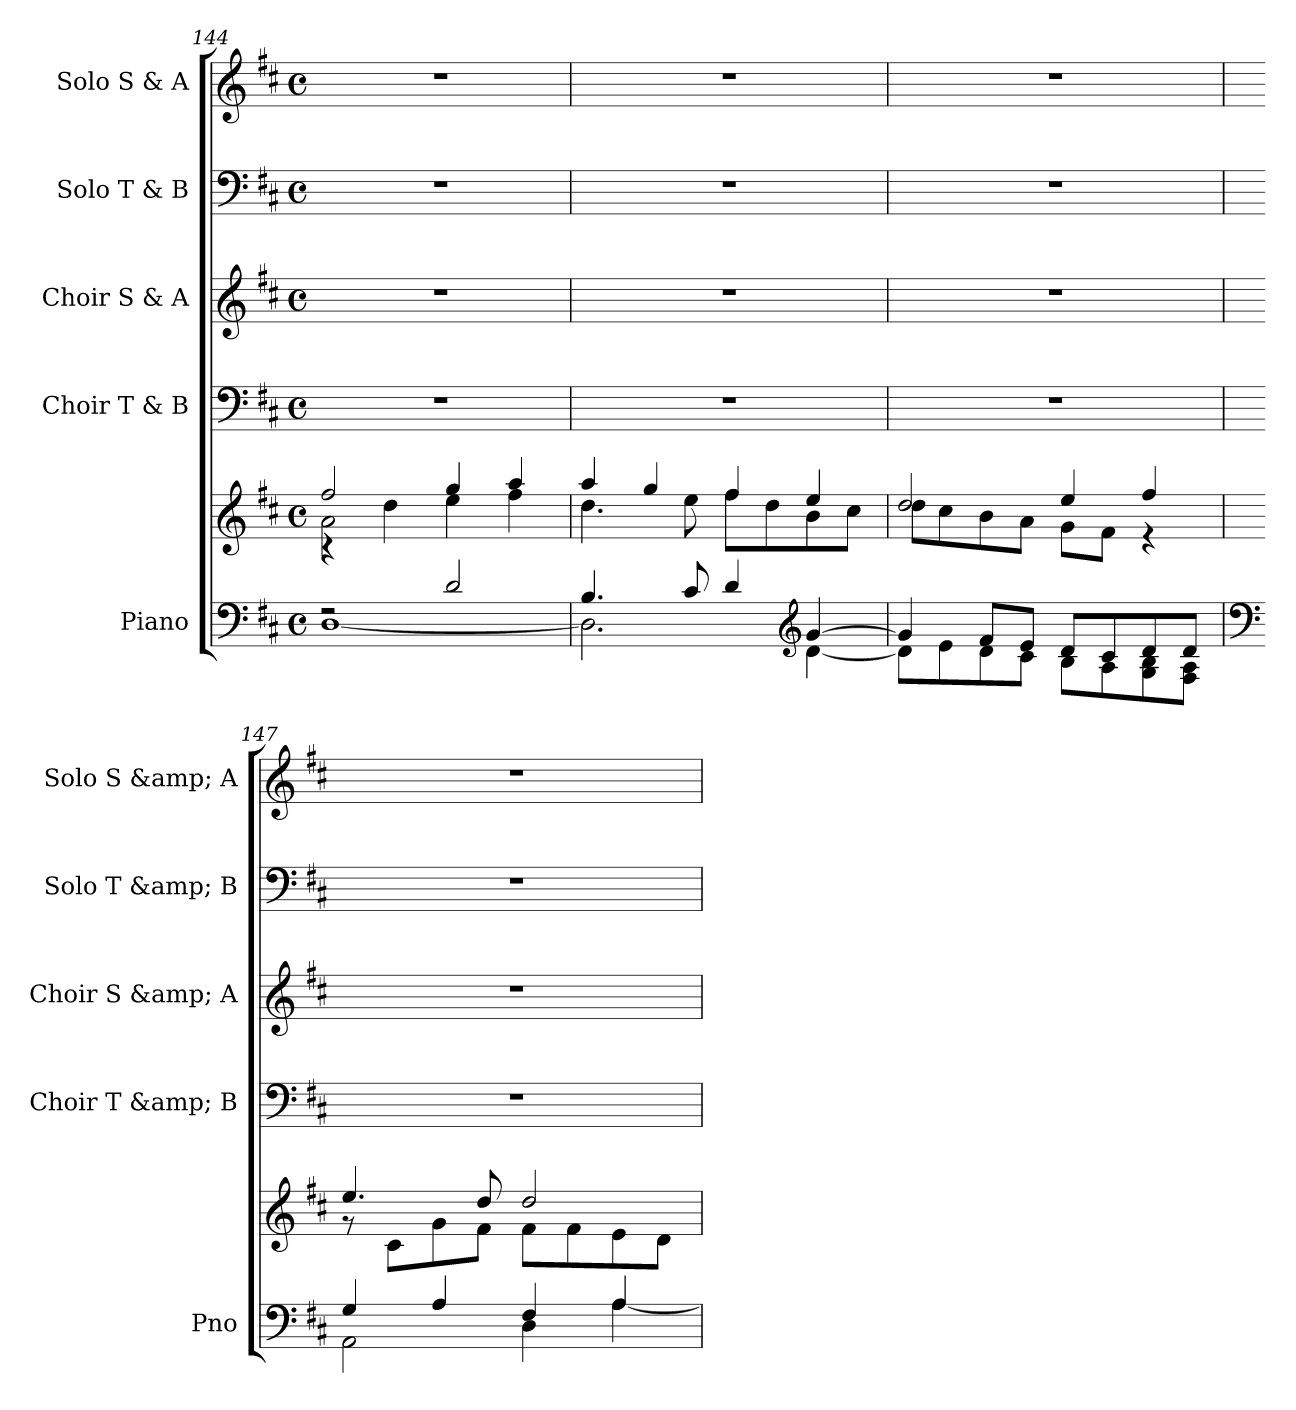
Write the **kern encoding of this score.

**kern	**kern	**kern	**kern	**kern	**kern
*part5	*part5	*part4	*part3	*part2	*part1
*staff6	*staff5	*staff4	*staff3	*staff2	*staff1
*I"Piano	*	*I"Choir T &amp; B	*I"Choir S &amp; A	*I"Solo T &amp; B	*I"Solo S &amp; A
*I'Pno	*	*I'Choir T &amp; B	*I'Choir S &amp; A	*I'Solo T &amp; B	*I'Solo S &amp; A
*clefF4	*clefG2	*clefF4	*clefG2	*clefF4	*clefG2
*k[f#c#]	*k[f#c#]	*k[f#c#]	*k[f#c#]	*k[f#c#]	*k[f#c#]
*M4/4	*M4/4	*M4/4	*M4/4	*M4/4	*M4/4
*met(c)	*met(c)	*met(c)	*met(c)	*met(c)	*met(c)
=144	=144	=144	=144	=144	=144
*^	*^	*	*	*	*
*	*	*	*^	*	*	*	*
2rF	[1D	2ff#/	4rc	2a\	1r	1r	1r	1r
.	.	.	4dd\	.	.	.	.	.
2d/	.	4gg/	4ee\	2rcccyy	.	.	.	.
.	.	4aa/	4ff#\	.	.	.	.	.
*	*	*	*v	*v	*	*	*	*
=145	=145	=145	=145	=145	=145	=145	=145
4.B/	2.D\]	4aa/	4.dd\	1r	1r	1r	1r
.	.	4gg/	.	.	.	.	.
8c#/	.	.	8ee\	.	.	.	.
4d/	.	4ff#/	8ff#\L	.	.	.	.
*clefG2	*	*	*	*	*	*	*
.	.	.	8dd\	.	.	.	.
[4g/	[4d\	4ee/	8b\	.	.	.	.
.	.	.	8cc#\J	.	.	.	.
=146	=146	=146	=146	=146	=146	=146	=146
4g/]	8d\L]	2dd/	8dd\L	1r	1r	1r	1r
.	8e\	.	8cc#\	.	.	.	.
8f#/L	8d\	.	8b\	.	.	.	.
8e/J	8c#\J	.	8a\J	.	.	.	.
8d/L	8B\L	4ee/	8g\L	.	.	.	.
8c#/	8A\	.	8f#\J	.	.	.	.
8d/	8G\ 8B\	4ff#/	4r	.	.	.	.
8d/J	8F#\ 8A\J	.	.	.	.	.	.
=147	=147	=147	=147	=147	=147	=147	=147
*clefF4	*	*	*	*	*	*	*
4G/	2AA\	4.ee/	8rg	1r	1r	1r	1r
.	.	.	8c#\L	.	.	.	.
4A/	.	.	8g\	.	.	.	.
.	.	8dd/	8f#\J	.	.	.	.
4F#/	4D\	2dd/	8f#\L	.	.	.	.
.	.	.	8f#\	.	.	.	.
4A/	[4A\	.	8e\	.	.	.	.
.	.	.	8d\J	.	.	.	.
*v	*v	*	*	*	*	*	*
*	*v	*v	*	*	*	*
=	=	=	=	=	=
*-	*-	*-	*-	*-	*-
